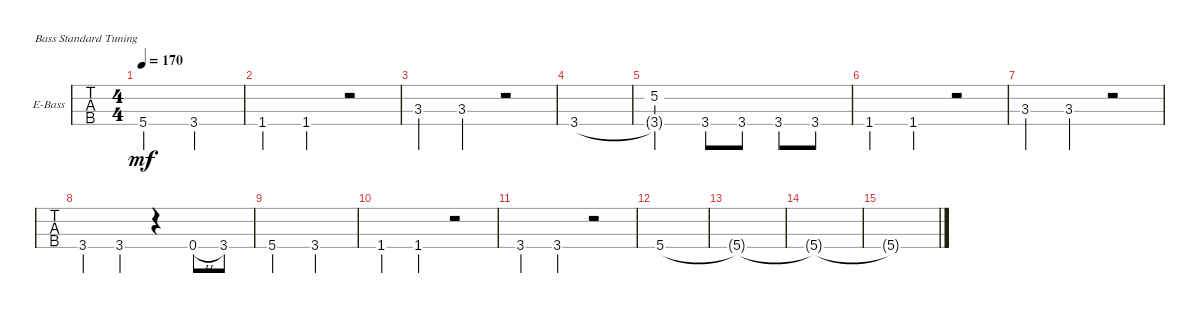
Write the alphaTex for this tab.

\defaultSystemsLayout 4
\bracketExtendMode groupsimilarinstruments
\multiBarRest
\firstSystemTrackNameOrientation horizontal
\otherSystemsTrackNameOrientation horizontal
\track ("Akshay" "E-Bass") {instrument electricbassfinger}
\staff {tabs}
\tuning (G2 D2 A1 E1)
\ts (4 4)
\tempo 170
\clef f4
\ks c
5.4.2{dy mf} 3.4.2 |
1.4.4 1.4.4 r.2 |
3.3.4 3.3.4 r.2 |
3.4.1 |
(5.2 3.4{t}).2 3.4.8 3.4.8 3.4.8 3.4.8 |
1.4.4 1.4.4 r.2 |
3.3.4 3.3.4 r.2 |
3.4.4 3.4.4 r.4 0.4{h}.8 3.4.8 |
5.4.2 3.4.2 |
1.4.4 1.4.4 r.2 |
3.4.4 3.4.4 r.2 |
5.4.1 |
5.4{t}.1 |
5.4{t}.1 |
5.4{t}.1
